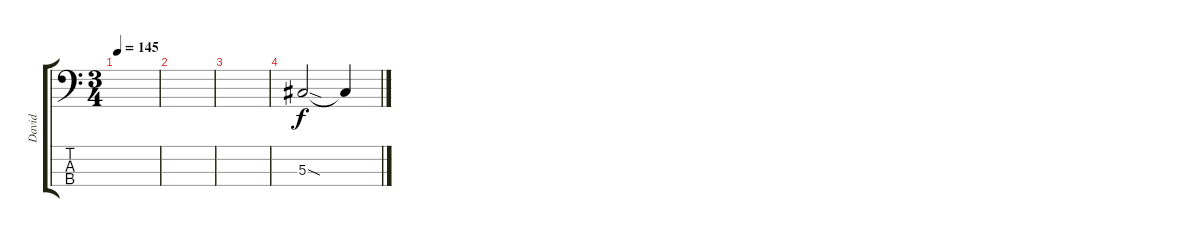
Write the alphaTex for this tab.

\track ("David" "David") {instrument electricbasspick}
\staff {score tabs}
\tuning (Gb2 Db2 Ab1 Eb1) {hide}
\ts (3 4)
\tempo 145
\clef f4
\ks c
|
|
|
5.3{sod}.2 5.3{t}.4
